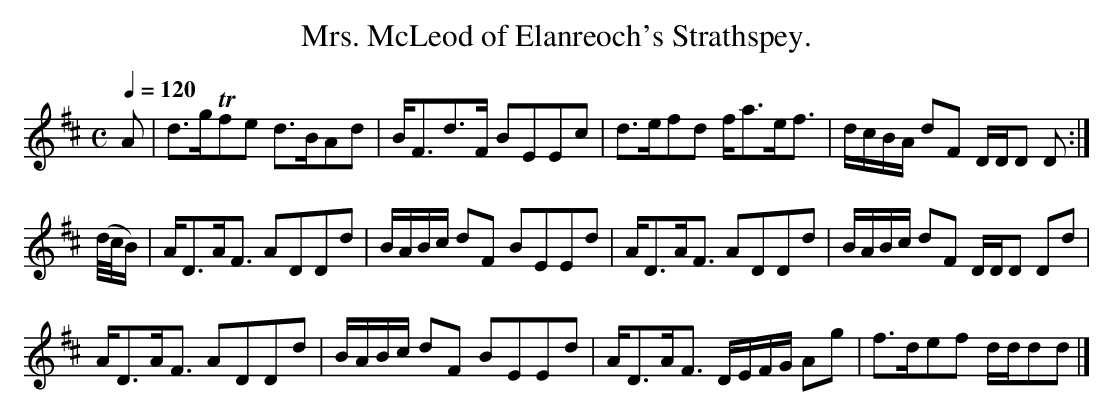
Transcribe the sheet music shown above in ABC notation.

X:1
T:Mrs. McLeod of Elanreoch's Strathspey.
M:C
L:1/8
Q:1/4=120
K:D
 A        |d>gTfe  d>BAd|B<Fd>F BEEc|d>efd  f<ae<f     |d/c/B/A/ dF D/D/D D:|
(d//c//B/)|A<DA<F ADDd |B/A/B/c/ dF  BEEd|A<DA<F ADDd       |B/A/B/c/ dF D/D/D Dd|
           A<DA<F ADDd |B/A/B/c/ dF  BEEd|A<DA<F D/E/F/G/ Ag|f>def       d/d/dd|]
